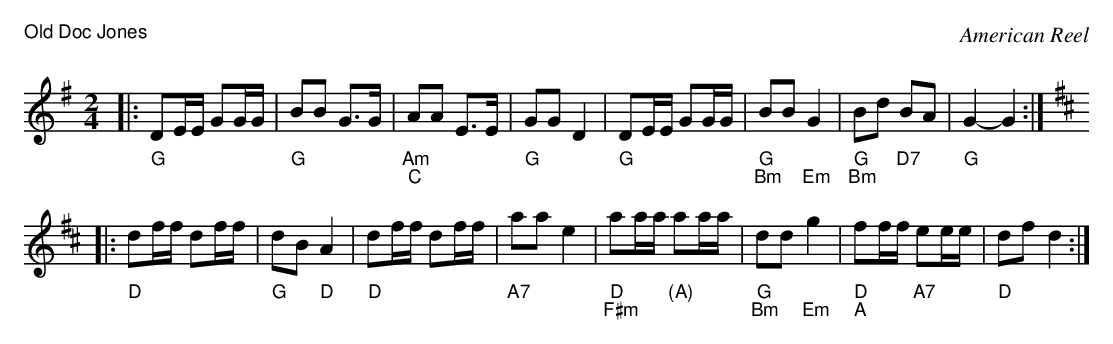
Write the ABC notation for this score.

X:1
T:Old Doc Jones
C:American Reel
M:2/4
L:1/8
K:G
V:1 gchord=down
|:"G"DE/E/ GG/G/ | "G"BB G>G | "Am""C"AA E>E | "G"GG D2 | "G"DE/E/ GG/G/ | "G""Bm"BB """Em"G2 | "G""Bm"Bd "D7"BA | "G"G2-G2 :|
K:D
|:"D"df/f/ df/f/ | "G"dB "D"A2 | "D"df/f/ df/f/ | "A7"aa e2 | "D""F#m"aa/a/ "(A)"aa/a/ | "G""Bm"dd """Em"g2 | "D""A"ff/f/ "A7"ee/e/ | "D"df d2 :|
